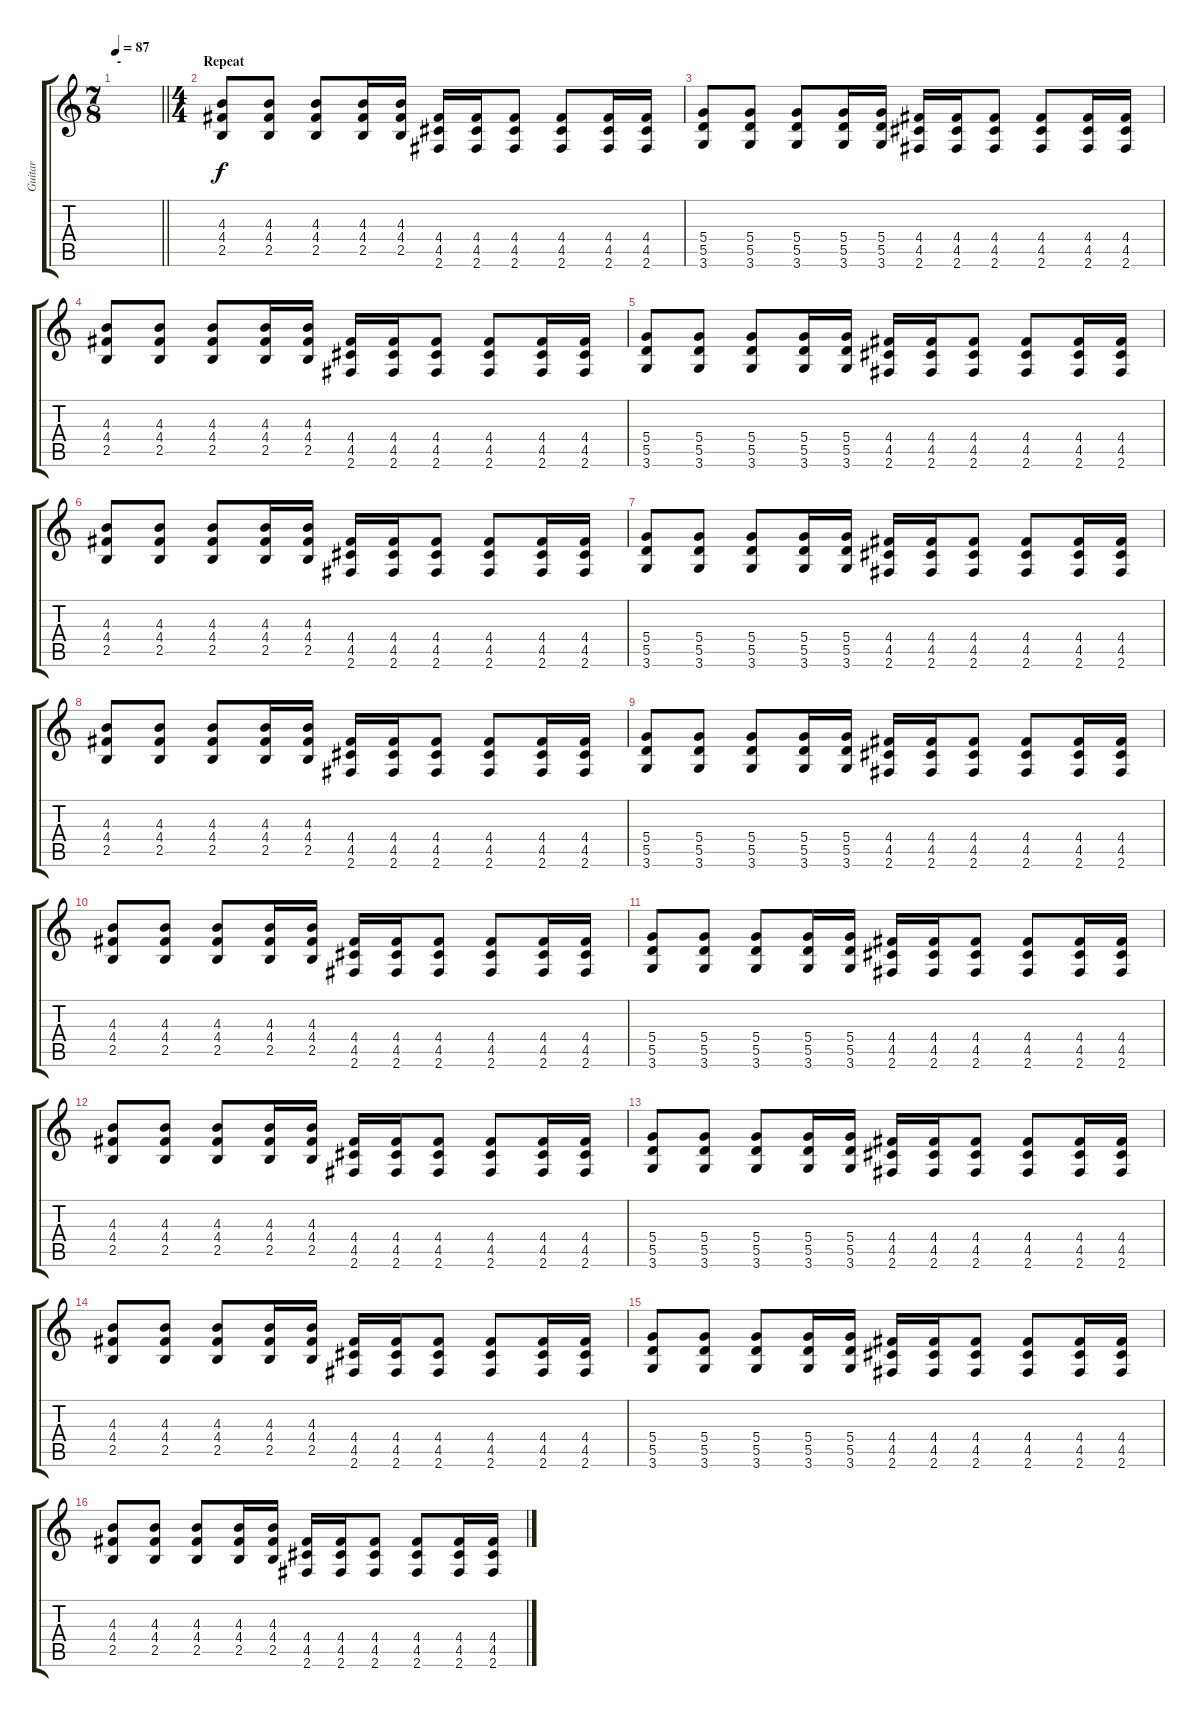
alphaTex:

\track ("Guitar" "Guitar") {instrument electricguitarjazz}
\staff {score tabs}
\tuning (E4 B3 G3 D3 A2 E2) {hide}
\ts (7 8)
\section ("" "-")
\tempo 87
\clef g2
\barLineRight lightlight
\ks c
|
\ts (4 4)
\section ("" "Repeat")
(4.3 4.4 2.5).8 (4.3 4.4 2.5).8 (4.3 4.4 2.5).8 (4.3 4.4 2.5).16 (4.3 4.4 2.5).16 (4.4 4.5 2.6).16 (4.4 4.5 2.6).16 (4.4 4.5 2.6).8 (4.4 4.5 2.6).8 (4.4 4.5 2.6).16 (4.4 4.5 2.6).16 |
(5.4 5.5 3.6).8 (5.4 5.5 3.6).8 (5.4 5.5 3.6).8 (5.4 5.5 3.6).16 (5.4 5.5 3.6).16 (4.4 4.5 2.6).16 (4.4 4.5 2.6).16 (4.4 4.5 2.6).8 (4.4 4.5 2.6).8 (4.4 4.5 2.6).16 (4.4 4.5 2.6).16 |
(4.3 4.4 2.5).8 (4.3 4.4 2.5).8 (4.3 4.4 2.5).8 (4.3 4.4 2.5).16 (4.3 4.4 2.5).16 (4.4 4.5 2.6).16 (4.4 4.5 2.6).16 (4.4 4.5 2.6).8 (4.4 4.5 2.6).8 (4.4 4.5 2.6).16 (4.4 4.5 2.6).16 |
(5.4 5.5 3.6).8 (5.4 5.5 3.6).8 (5.4 5.5 3.6).8 (5.4 5.5 3.6).16 (5.4 5.5 3.6).16 (4.4 4.5 2.6).16 (4.4 4.5 2.6).16 (4.4 4.5 2.6).8 (4.4 4.5 2.6).8 (4.4 4.5 2.6).16 (4.4 4.5 2.6).16 |
(4.3 4.4 2.5).8 (4.3 4.4 2.5).8 (4.3 4.4 2.5).8 (4.3 4.4 2.5).16 (4.3 4.4 2.5).16 (4.4 4.5 2.6).16 (4.4 4.5 2.6).16 (4.4 4.5 2.6).8 (4.4 4.5 2.6).8 (4.4 4.5 2.6).16 (4.4 4.5 2.6).16 |
(5.4 5.5 3.6).8 (5.4 5.5 3.6).8 (5.4 5.5 3.6).8 (5.4 5.5 3.6).16 (5.4 5.5 3.6).16 (4.4 4.5 2.6).16 (4.4 4.5 2.6).16 (4.4 4.5 2.6).8 (4.4 4.5 2.6).8 (4.4 4.5 2.6).16 (4.4 4.5 2.6).16 |
(4.3 4.4 2.5).8 (4.3 4.4 2.5).8 (4.3 4.4 2.5).8 (4.3 4.4 2.5).16 (4.3 4.4 2.5).16 (4.4 4.5 2.6).16 (4.4 4.5 2.6).16 (4.4 4.5 2.6).8 (4.4 4.5 2.6).8 (4.4 4.5 2.6).16 (4.4 4.5 2.6).16 |
(5.4 5.5 3.6).8 (5.4 5.5 3.6).8 (5.4 5.5 3.6).8 (5.4 5.5 3.6).16 (5.4 5.5 3.6).16 (4.4 4.5 2.6).16 (4.4 4.5 2.6).16 (4.4 4.5 2.6).8 (4.4 4.5 2.6).8 (4.4 4.5 2.6).16 (4.4 4.5 2.6).16 |
(4.3 4.4 2.5).8 (4.3 4.4 2.5).8 (4.3 4.4 2.5).8 (4.3 4.4 2.5).16 (4.3 4.4 2.5).16 (4.4 4.5 2.6).16 (4.4 4.5 2.6).16 (4.4 4.5 2.6).8 (4.4 4.5 2.6).8 (4.4 4.5 2.6).16 (4.4 4.5 2.6).16 |
(5.4 5.5 3.6).8 (5.4 5.5 3.6).8 (5.4 5.5 3.6).8 (5.4 5.5 3.6).16 (5.4 5.5 3.6).16 (4.4 4.5 2.6).16 (4.4 4.5 2.6).16 (4.4 4.5 2.6).8 (4.4 4.5 2.6).8 (4.4 4.5 2.6).16 (4.4 4.5 2.6).16 |
(4.3 4.4 2.5).8 (4.3 4.4 2.5).8 (4.3 4.4 2.5).8 (4.3 4.4 2.5).16 (4.3 4.4 2.5).16 (4.4 4.5 2.6).16 (4.4 4.5 2.6).16 (4.4 4.5 2.6).8 (4.4 4.5 2.6).8 (4.4 4.5 2.6).16 (4.4 4.5 2.6).16 |
(5.4 5.5 3.6).8 (5.4 5.5 3.6).8 (5.4 5.5 3.6).8 (5.4 5.5 3.6).16 (5.4 5.5 3.6).16 (4.4 4.5 2.6).16 (4.4 4.5 2.6).16 (4.4 4.5 2.6).8 (4.4 4.5 2.6).8 (4.4 4.5 2.6).16 (4.4 4.5 2.6).16 |
(4.3 4.4 2.5).8 (4.3 4.4 2.5).8 (4.3 4.4 2.5).8 (4.3 4.4 2.5).16 (4.3 4.4 2.5).16 (4.4 4.5 2.6).16 (4.4 4.5 2.6).16 (4.4 4.5 2.6).8 (4.4 4.5 2.6).8 (4.4 4.5 2.6).16 (4.4 4.5 2.6).16 |
(5.4 5.5 3.6).8 (5.4 5.5 3.6).8 (5.4 5.5 3.6).8 (5.4 5.5 3.6).16 (5.4 5.5 3.6).16 (4.4 4.5 2.6).16 (4.4 4.5 2.6).16 (4.4 4.5 2.6).8 (4.4 4.5 2.6).8 (4.4 4.5 2.6).16 (4.4 4.5 2.6).16 |
(4.3 4.4 2.5).8 (4.3 4.4 2.5).8 (4.3 4.4 2.5).8 (4.3 4.4 2.5).16 (4.3 4.4 2.5).16 (4.4 4.5 2.6).16 (4.4 4.5 2.6).16 (4.4 4.5 2.6).8 (4.4 4.5 2.6).8 (4.4 4.5 2.6).16 (4.4 4.5 2.6).16
